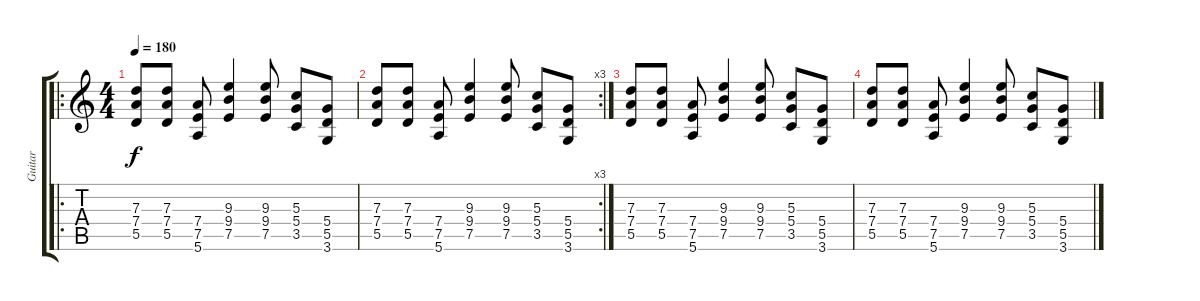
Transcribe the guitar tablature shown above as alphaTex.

\track ("Guitar" "Guitar") {instrument overdrivenguitar}
\staff {score tabs}
\tuning (E4 B3 G3 D3 A2 E2) {hide}
\ro
\ts (4 4)
\tempo 180
\clef g2
\ks c
(7.3 7.4 5.5).8{dy f} (7.3 7.4 5.5).8 (7.4 7.5 5.6).8 (9.3 9.4 7.5).4 (9.3 9.4 7.5).8 (5.3 5.4 3.5).8 (5.4 5.5 3.6).8 |
\rc 3
(7.3 7.4 5.5).8 (7.3 7.4 5.5).8 (7.4 7.5 5.6).8 (9.3 9.4 7.5).4 (9.3 9.4 7.5).8 (5.3 5.4 3.5).8 (5.4 5.5 3.6).8 |
(7.3 7.4 5.5).8 (7.3 7.4 5.5).8 (7.4 7.5 5.6).8 (9.3 9.4 7.5).4 (9.3 9.4 7.5).8 (5.3 5.4 3.5).8 (5.4 5.5 3.6).8 |
(7.3 7.4 5.5).8 (7.3 7.4 5.5).8 (7.4 7.5 5.6).8 (9.3 9.4 7.5).4 (9.3 9.4 7.5).8 (5.3 5.4 3.5).8 (5.4 5.5 3.6).8
